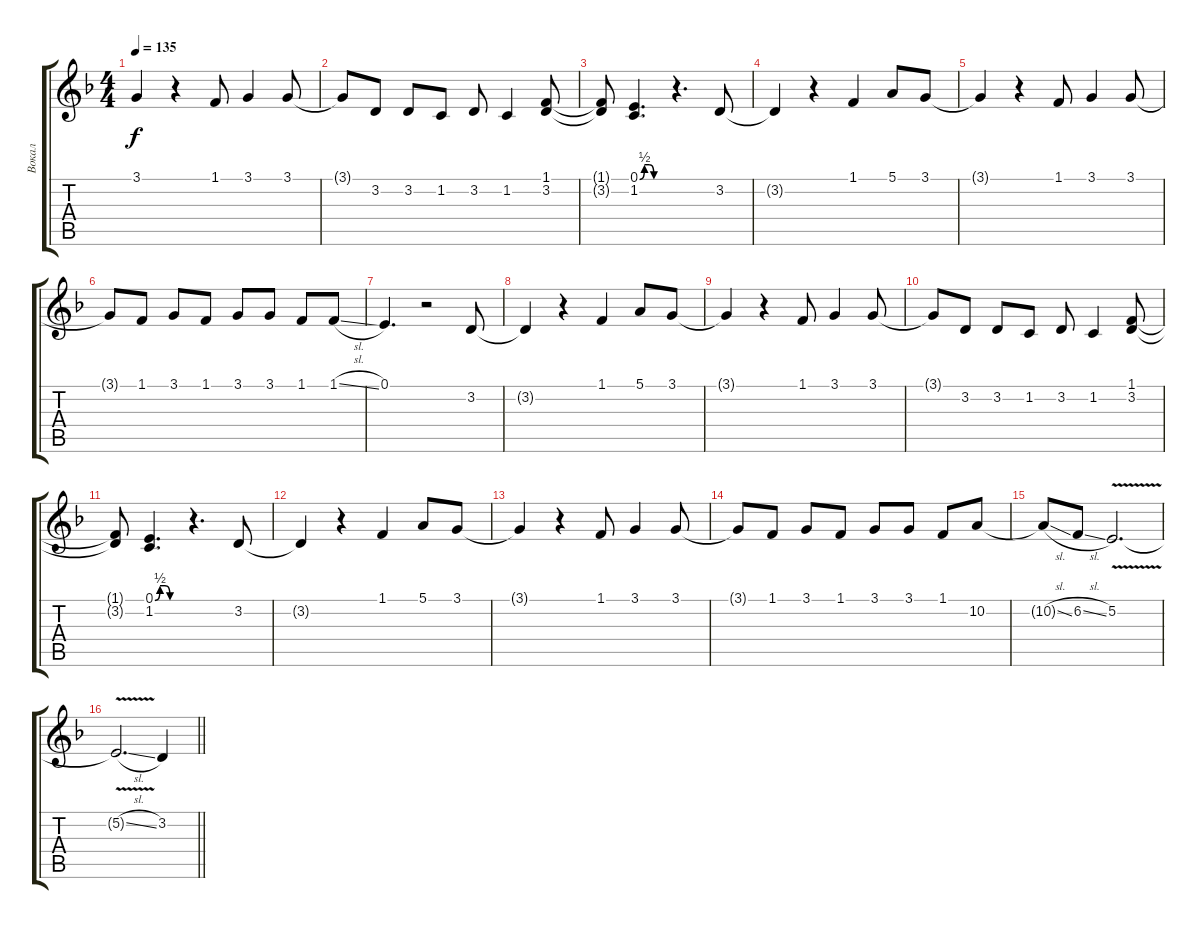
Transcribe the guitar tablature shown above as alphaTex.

\track ("Вокал" "Вокал") {instrument trumpet}
\staff {score tabs}
\tuning (E4 B3 G3 D3 A2 E2) {hide}
\ts (4 4)
\tempo 135
\clef g2
\ks dminor
3.1{t}.4{dy f} r.4 1.1.8 3.1.4 3.1.8 |
3.1{t}.8 3.2.8 3.2.8 1.2.8 3.2.8 1.2.4 (1.1 3.2).8 |
(1.1{t} 3.2{t}).8 (0.1{be (custom 0 0 10 2 20 2 30 0 60 0)} 1.2).4{d} r.4{d} 3.2.8 |
3.2{t}.4 r.4 1.1.4 5.1.8 3.1.8 |
3.1{t}.4 r.4 1.1.8 3.1.4 3.1.8 |
3.1{t}.8 1.1.8 3.1.8 1.1.8 3.1.8 3.1.8 1.1.8 1.1{sl}.8 |
0.1.4{d} r.2 3.2.8 |
3.2{t}.4 r.4 1.1.4 5.1.8 3.1.8 |
3.1{t}.4 r.4 1.1.8 3.1.4 3.1.8 |
3.1{t}.8 3.2.8 3.2.8 1.2.8 3.2.8 1.2.4 (1.1 3.2).8 |
(1.1{t} 3.2{t}).8 (0.1{be (custom 0 0 10 2 20 2 30 0 60 0)} 1.2).4{d} r.4{d} 3.2.8 |
3.2{t}.4 r.4 1.1.4 5.1.8 3.1.8 |
3.1{t}.4 r.4 1.1.8 3.1.4 3.1.8 |
3.1{t}.8 1.1.8 3.1.8 1.1.8 3.1.8 3.1.8 1.1.8 10.2.8 |
10.2{sl t}.8 6.2{sl}.8 5.2{v}.2{d} |
\barLineRight lightlight
5.2{sl t}.2{d} 3.2.4
